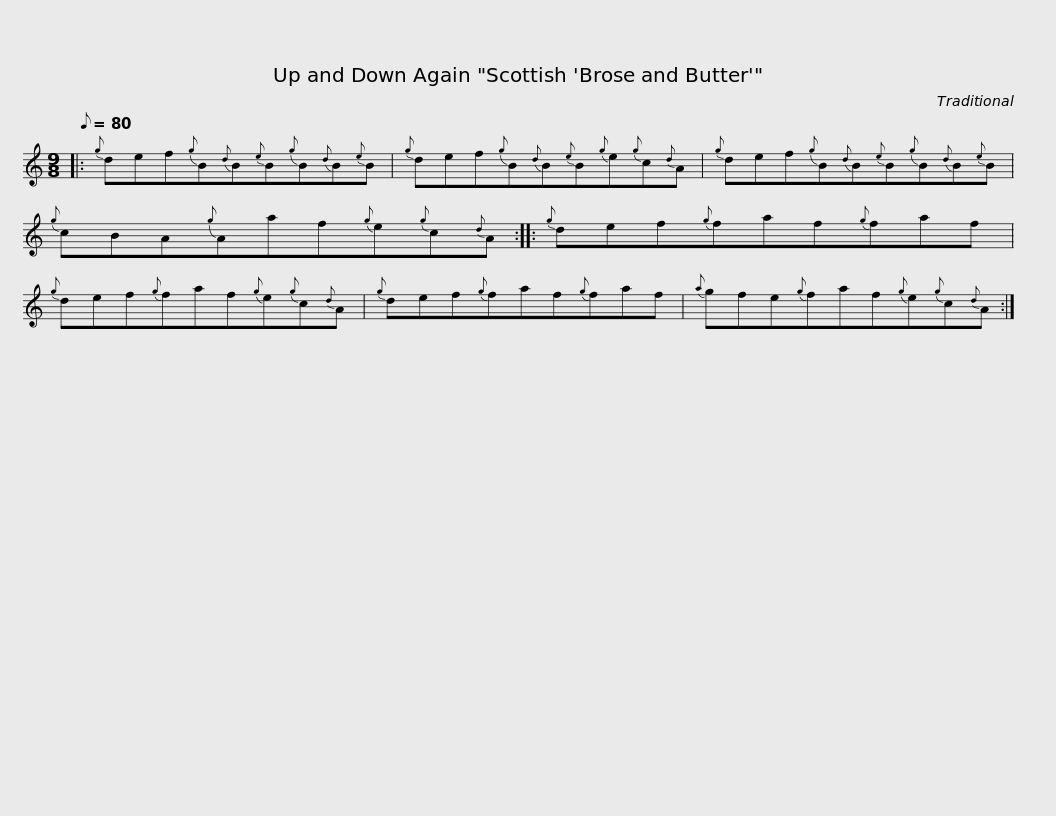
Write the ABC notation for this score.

X:1
L:1/8
Q:1/8=80
M:9/8
I:linebreak $
K:C
V:1 treble
V:1
|:{g} def{g}B{d}B{e}B{g}B{d}B{e}B |{g} def{g}B{d}B{e}B{g}e{g}c{d}A |${g} def{g}B{d}B{e}B{g}B{d}B{e}B |${g} cBA{g}Aaf{g}e{g}c{d}A ::{g} def{g}faf{g}faf | %5
{g} def{g}faf{g}e{g}c{d}A |${g} def{g}faf{g}faf |{a} gfe{g}faf{g}e{g}c{d}A :| %8
